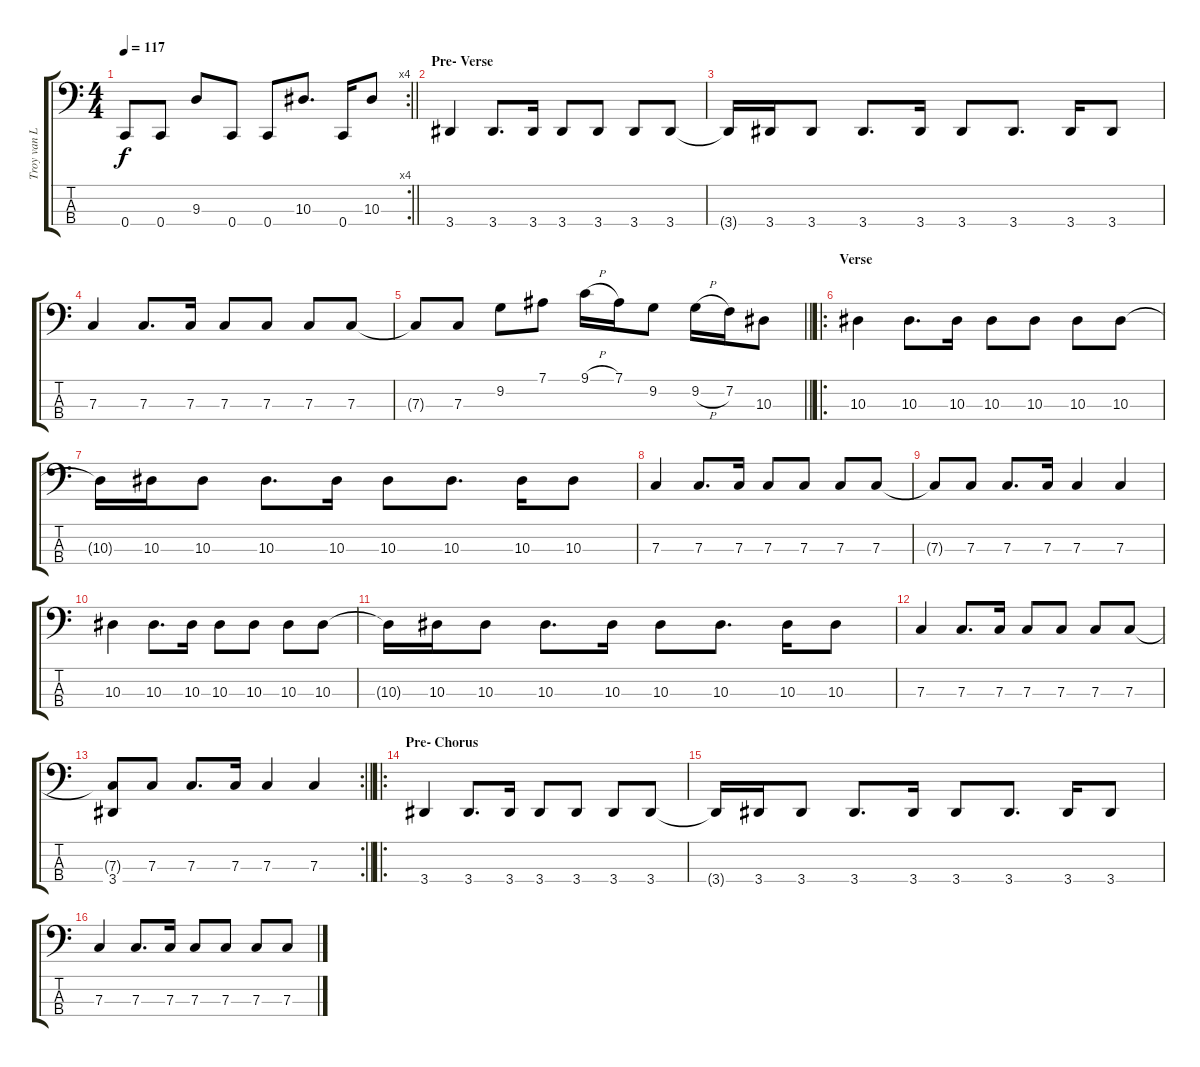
\track ("Troy van Leeuwen" "Troy van L") {instrument electricbasspick}
\staff {score tabs}
\tuning (Eb2 Bb1 F1 C1) {hide}
\rc 4
\ts (4 4)
\tempo 117
\clef f4
\barLineRight lightlight
\ks c
0.4.8{dy f} 0.4.8 9.3.8 0.4.8 0.4.8 10.3.8{d} 0.4.16 10.3.8 |
\section ("" "Pre- Verse")
3.4.4 3.4.8{d} 3.4.16 3.4.8 3.4.8 3.4.8 3.4.8 |
3.4{t}.16 3.4.16 3.4.8 3.4.8{d} 3.4.16 3.4.8 3.4.8{d} 3.4.16 3.4.8 |
7.3.4 7.3.8{d} 7.3.16 7.3.8 7.3.8 7.3.8 7.3.8 |
\barLineRight lightlight
7.3{t}.8 7.3.8 9.2.8 7.1.8 9.1{h}.16 7.1.16 9.2.8 9.2{h}.16 7.2.16 10.3.8 |
\ro
\section ("" "Verse")
10.3.4 10.3.8{d} 10.3.16 10.3.8 10.3.8 10.3.8 10.3.8 |
10.3{t}.16 10.3.16 10.3.8 10.3.8{d} 10.3.16 10.3.8 10.3.8{d} 10.3.16 10.3.8 |
7.3.4 7.3.8{d} 7.3.16 7.3.8 7.3.8 7.3.8 7.3.8 |
7.3{t}.8 7.3.8 7.3.8{d} 7.3.16 7.3.4 7.3.4 |
10.3.4 10.3.8{d} 10.3.16 10.3.8 10.3.8 10.3.8 10.3.8 |
10.3{t}.16 10.3.16 10.3.8 10.3.8{d} 10.3.16 10.3.8 10.3.8{d} 10.3.16 10.3.8 |
7.3.4 7.3.8{d} 7.3.16 7.3.8 7.3.8 7.3.8 7.3.8 |
\rc 2
\barLineRight lightlight
(7.3{t} 3.4).8 7.3.8 7.3.8{d} 7.3.16 7.3.4 7.3.4 |
\ro
\section ("" "Pre- Chorus")
3.4.4 3.4.8{d} 3.4.16 3.4.8 3.4.8 3.4.8 3.4.8 |
3.4{t}.16 3.4.16 3.4.8 3.4.8{d} 3.4.16 3.4.8 3.4.8{d} 3.4.16 3.4.8 |
7.3.4 7.3.8{d} 7.3.16 7.3.8 7.3.8 7.3.8 7.3.8
